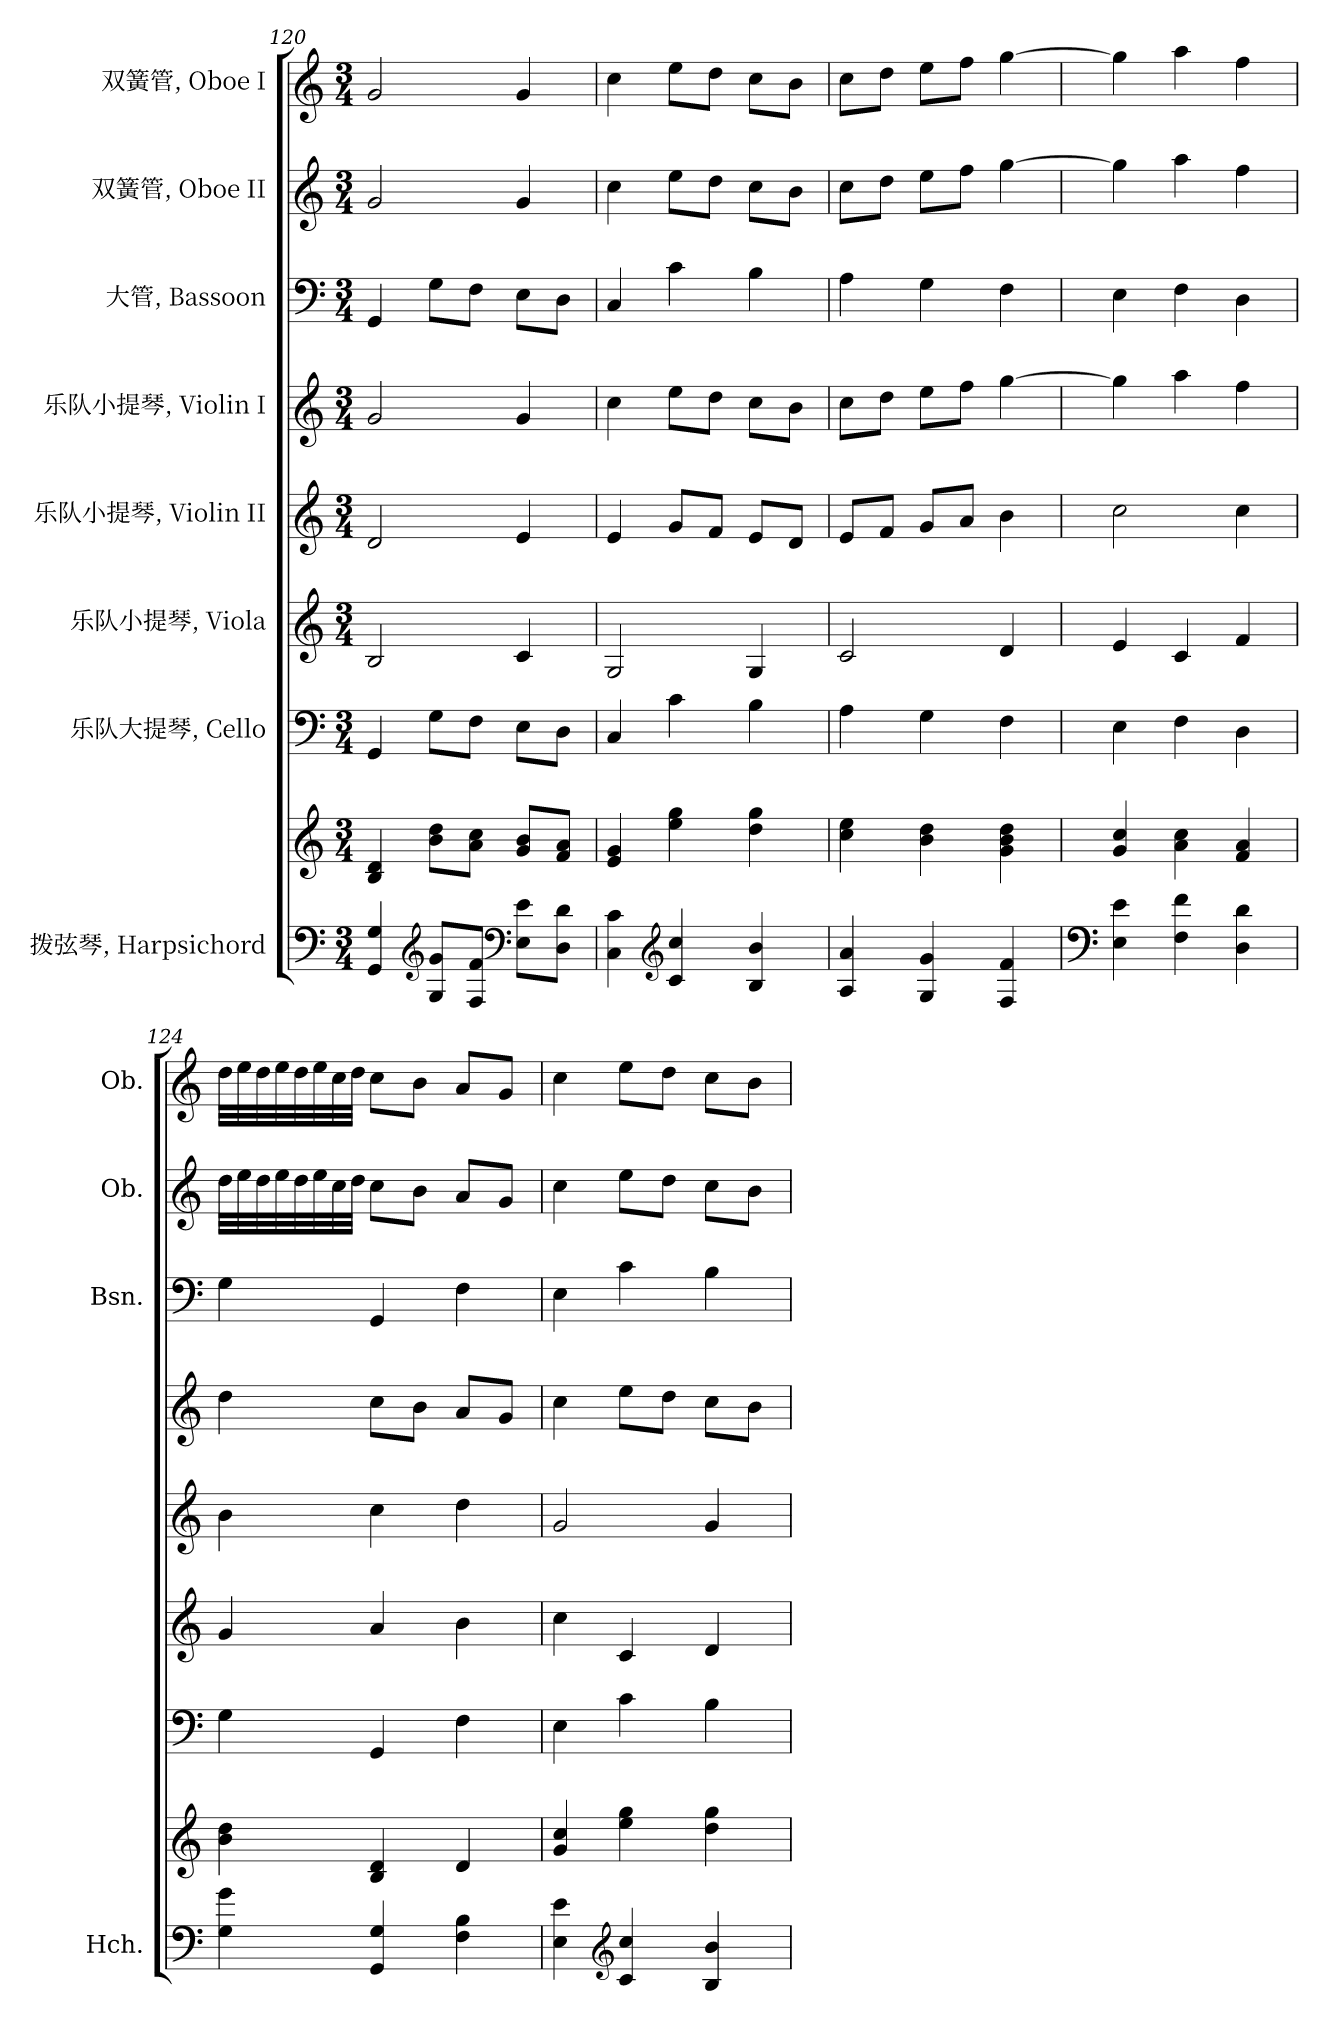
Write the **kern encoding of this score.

**kern	**kern	**kern	**kern	**kern	**kern	**kern	**kern	**kern
*part8	*part8	*part7	*part6	*part5	*part4	*part3	*part2	*part1
*staff9	*staff8	*staff7	*staff6	*staff5	*staff4	*staff3	*staff2	*staff1
*I"拨弦琴, Harpsichord	*	*I"乐队大提琴, Cello	*I"乐队小提琴, Viola	*I"乐队小提琴, Violin II	*I"乐队小提琴, Violin I	*I"大管, Bassoon	*I"双簧管, Oboe II	*I"双簧管, Oboe I
*I'Hch.	*	*	*	*	*	*I'Bsn.	*I'Ob.	*I'Ob.
*clefF4	*clefG2	*clefF4	*clefG2	*clefG2	*clefG2	*clefF4	*clefG2	*clefG2
*k[]	*k[]	*k[]	*k[]	*k[]	*k[]	*k[]	*k[]	*k[]
*M3/4	*M3/4	*M3/4	*M3/4	*M3/4	*M3/4	*M3/4	*M3/4	*M3/4
=120	=120	=120	=120	=120	=120	=120	=120	=120
4GG/ 4G/	4B/ 4d/	4GG/	2B/	2d/	2g/	4GG/	2g/	2g/
*clefG2	*	*	*	*	*	*	*	*
8G/ 8g/L	8b\ 8dd\L	8G\L	.	.	.	8G\L	.	.
8F/ 8f/J	8a\ 8cc\J	8F\J	.	.	.	8F\J	.	.
*clefF4	*	*	*	*	*	*	*	*
8E\ 8e\L	8g/ 8b/L	8E\L	4c/	4e/	4g/	8E\L	4g/	4g/
8D\ 8d\J	8f/ 8a/J	8D\J	.	.	.	8D\J	.	.
!!LO:PB:g=z
=121	=121	=121	=121	=121	=121	=121	=121	=121
4C\ 4c\	4e/ 4g/	4C/	2G/	4e/	4cc\	4C/	4cc\	4cc\
*clefG2	*	*	*	*	*	*	*	*
4c/ 4cc/	4ee\ 4gg\	4c\	.	8g/L	8ee\L	4c\	8ee\L	8ee\L
.	.	.	.	8f/J	8dd\J	.	8dd\J	8dd\J
4B/ 4b/	4dd\ 4gg\	4B\	4G/	8e/L	8cc\L	4B\	8cc\L	8cc\L
.	.	.	.	8d/J	8b\J	.	8b\J	8b\J
=122	=122	=122	=122	=122	=122	=122	=122	=122
4A/ 4a/	4cc\ 4ee\	4A\	2c/	8e/L	8cc\L	4A\	8cc\L	8cc\L
.	.	.	.	8f/J	8dd\J	.	8dd\J	8dd\J
4G/ 4g/	4b\ 4dd\	4G\	.	8g/L	8ee\L	4G\	8ee\L	8ee\L
.	.	.	.	8a/J	8ff\J	.	8ff\J	8ff\J
4F/ 4f/	4g\ 4b\ 4dd\	4F\	4d/	4b\	[4gg\	4F\	[4gg\	[4gg\
=123	=123	=123	=123	=123	=123	=123	=123	=123
*clefF4	*	*	*	*	*	*	*	*
4E\ 4e\	4g/ 4cc/	4E\	4e/	2cc\	4gg\]	4E\	4gg\]	4gg\]
4F\ 4f\	4a\ 4cc\	4F\	4c/	.	4aa\	4F\	4aa\	4aa\
4D\ 4d\	4f/ 4a/	4D\	4f/	4cc\	4ff\	4D\	4ff\	4ff\
=124	=124	=124	=124	=124	=124	=124	=124	=124
4G\ 4g\	4b\ 4dd\	4G\	4g/	4b\	4dd\	4G\	32dd\LLL	32dd\LLL
.	.	.	.	.	.	.	32ee\	32ee\
.	.	.	.	.	.	.	32dd\	32dd\
.	.	.	.	.	.	.	32ee\	32ee\
.	.	.	.	.	.	.	32dd\	32dd\
.	.	.	.	.	.	.	32ee\	32ee\
.	.	.	.	.	.	.	32cc\	32cc\
.	.	.	.	.	.	.	32dd\JJJ	32dd\JJJ
4GG/ 4G/	4B/ 4d/	4GG/	4a/	4cc\	8cc\L	4GG/	8cc\L	8cc\L
.	.	.	.	.	8b\J	.	8b\J	8b\J
4F\ 4B\	4d/	4F\	4b\	4dd\	8a/L	4F\	8a/L	8a/L
.	.	.	.	.	8g/J	.	8g/J	8g/J
=125	=125	=125	=125	=125	=125	=125	=125	=125
4E\ 4e\	4g/ 4cc/	4E\	4cc\	2g/	4cc\	4E\	4cc\	4cc\
*clefG2	*	*	*	*	*	*	*	*
4c/ 4cc/	4ee\ 4gg\	4c\	4c/	.	8ee\L	4c\	8ee\L	8ee\L
.	.	.	.	.	8dd\J	.	8dd\J	8dd\J
4B/ 4b/	4dd\ 4gg\	4B\	4d/	4g/	8cc\L	4B\	8cc\L	8cc\L
.	.	.	.	.	8b\J	.	8b\J	8b\J
=	=	=	=	=	=	=	=	=
*-	*-	*-	*-	*-	*-	*-	*-	*-
